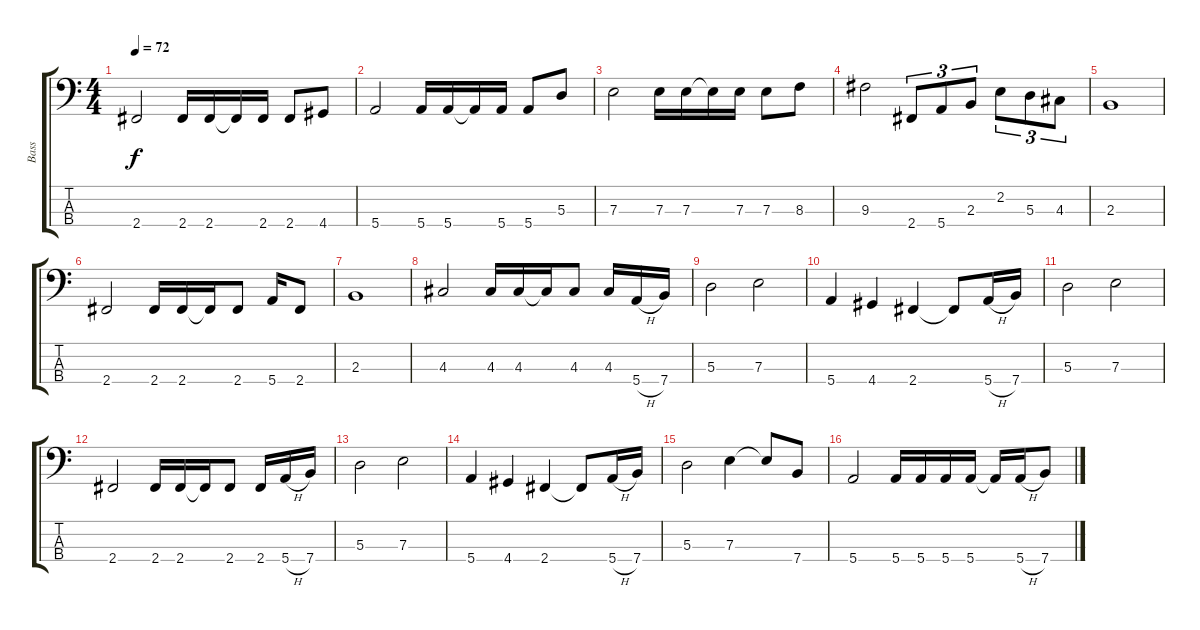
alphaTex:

\track ("Bass" "Bass") {instrument electricbassfinger}
\staff {score tabs}
\tuning (G2 D2 A1 E1) {hide}
\ts (4 4)
\tempo 72
\clef f4
\ks c
2.4.2{dy f} 2.4.16 2.4.16 2.4{t}.16 2.4.16 2.4.8 4.4.8 |
5.4.2 5.4.16 5.4.16 5.4{t}.16 5.4.16 5.4.8 5.3.8 |
7.3.2 7.3.16 7.3.16 7.3{t}.16 7.3.16 7.3.8 8.3.8 |
9.3.2 2.4.8{tu (3 2)} 5.4.8{tu (3 2)} 2.3.8{tu (3 2)} 2.2.8{tu (3 2)} 5.3.8{tu (3 2)} 4.3.8{tu (3 2)} |
2.3.1 |
2.4.2 2.4.16 2.4.16 2.4{t}.16 2.4.8 5.4.16 2.4.8 |
2.3.1 |
4.3.2 4.3.16 4.3.16 4.3{t}.16 4.3.8 4.3.16 5.4{h}.16 7.4.16 |
5.3.2 7.3.2 |
5.4.4 4.4.4 2.4.4 2.4{t}.8 5.4{h}.16 7.4.16 |
5.3.2 7.3.2 |
2.4.2 2.4.16 2.4.16 2.4{t}.16 2.4.8 2.4.16 5.4{h}.16 7.4.16 |
5.3.2 7.3.2 |
5.4.4 4.4.4 2.4.4 2.4{t}.8 5.4{h}.16 7.4.16 |
5.3.2 7.3.4 7.3{t}.8 7.4.8 |
5.4.2 5.4.16 5.4.16 5.4.16 5.4.16 5.4{t}.16 5.4{h}.16 7.4.8
